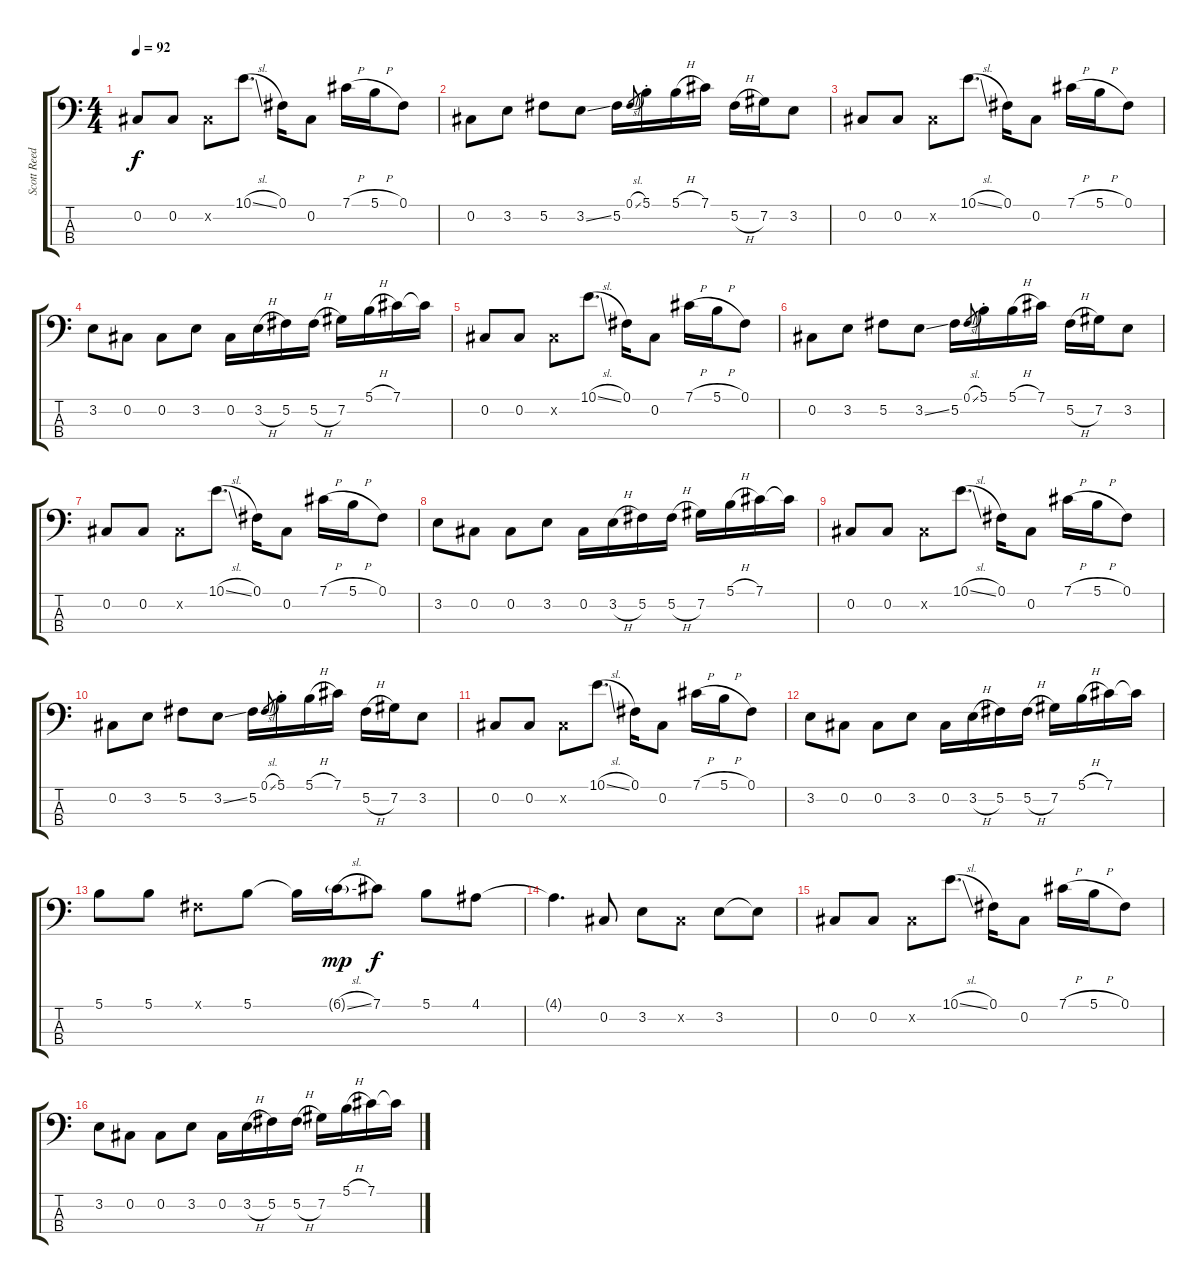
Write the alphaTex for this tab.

\track ("Scott Reeder - Bass" "Scott Reed") {instrument acousticbass}
\staff {score tabs}
\tuning (Gb2 Db2 A1 E1) {hide}
\ts (4 4)
\tempo 92
\clef f4
\ks c
0.2.8{dy f} 0.2.8 0.2{x}.8 10.1{sl}.8{d} 0.1.16 0.2.8 7.1{h}.16 5.1{h}.16 0.1.8 |
0.2.8 3.2.8 5.2.8 3.2{ss}.8 5.2.16 0.1{sl}.8{gr} 5.1{st}.16 5.1{h}.16 7.1.16 5.2{h}.16 7.2.16 3.2.8 |
0.2.8 0.2.8 0.2{x}.8 10.1{sl}.8{d} 0.1.16 0.2.8 7.1{h}.16 5.1{h}.16 0.1.8 |
3.2.8 0.2.8 0.2.8 3.2.8 0.2.16 3.2{h}.16 5.2.16 5.2{h}.16 7.2.16 5.1{h}.16 7.1.16 7.1{t}.16 |
0.2.8 0.2.8 0.2{x}.8 10.1{sl}.8{d} 0.1.16 0.2.8 7.1{h}.16 5.1{h}.16 0.1.8 |
0.2.8 3.2.8 5.2.8 3.2{ss}.8 5.2.16 0.1{sl}.8{gr} 5.1{st}.16 5.1{h}.16 7.1.16 5.2{h}.16 7.2.16 3.2.8 |
0.2.8 0.2.8 0.2{x}.8 10.1{sl}.8{d} 0.1.16 0.2.8 7.1{h}.16 5.1{h}.16 0.1.8 |
3.2.8 0.2.8 0.2.8 3.2.8 0.2.16 3.2{h}.16 5.2.16 5.2{h}.16 7.2.16 5.1{h}.16 7.1.16 7.1{t}.16 |
0.2.8 0.2.8 0.2{x}.8 10.1{sl}.8{d} 0.1.16 0.2.8 7.1{h}.16 5.1{h}.16 0.1.8 |
0.2.8 3.2.8 5.2.8 3.2{ss}.8 5.2.16 0.1{sl}.8{gr} 5.1{st}.16 5.1{h}.16 7.1.16 5.2{h}.16 7.2.16 3.2.8 |
0.2.8 0.2.8 0.2{x}.8 10.1{sl}.8{d} 0.1.16 0.2.8 7.1{h}.16 5.1{h}.16 0.1.8 |
3.2.8 0.2.8 0.2.8 3.2.8 0.2.16 3.2{h}.16 5.2.16 5.2{h}.16 7.2.16 5.1{h}.16 7.1.16 7.1{t}.16 |
5.1.8 5.1.8 0.1{x}.8 5.1.8 5.1{t}.16 6.1{sl g}.16{dy mp} 7.1.8{dy f} 5.1.8 4.1.8 |
4.1{t}.4{d} 0.2.8 3.2.8 0.2{x}.8 3.2.8 3.2{t}.8 |
0.2.8 0.2.8 0.2{x}.8 10.1{sl}.8{d} 0.1.16 0.2.8 7.1{h}.16 5.1{h}.16 0.1.8 |
3.2.8 0.2.8 0.2.8 3.2.8 0.2.16 3.2{h}.16 5.2.16 5.2{h}.16 7.2.16 5.1{h}.16 7.1.16 7.1{t}.16
